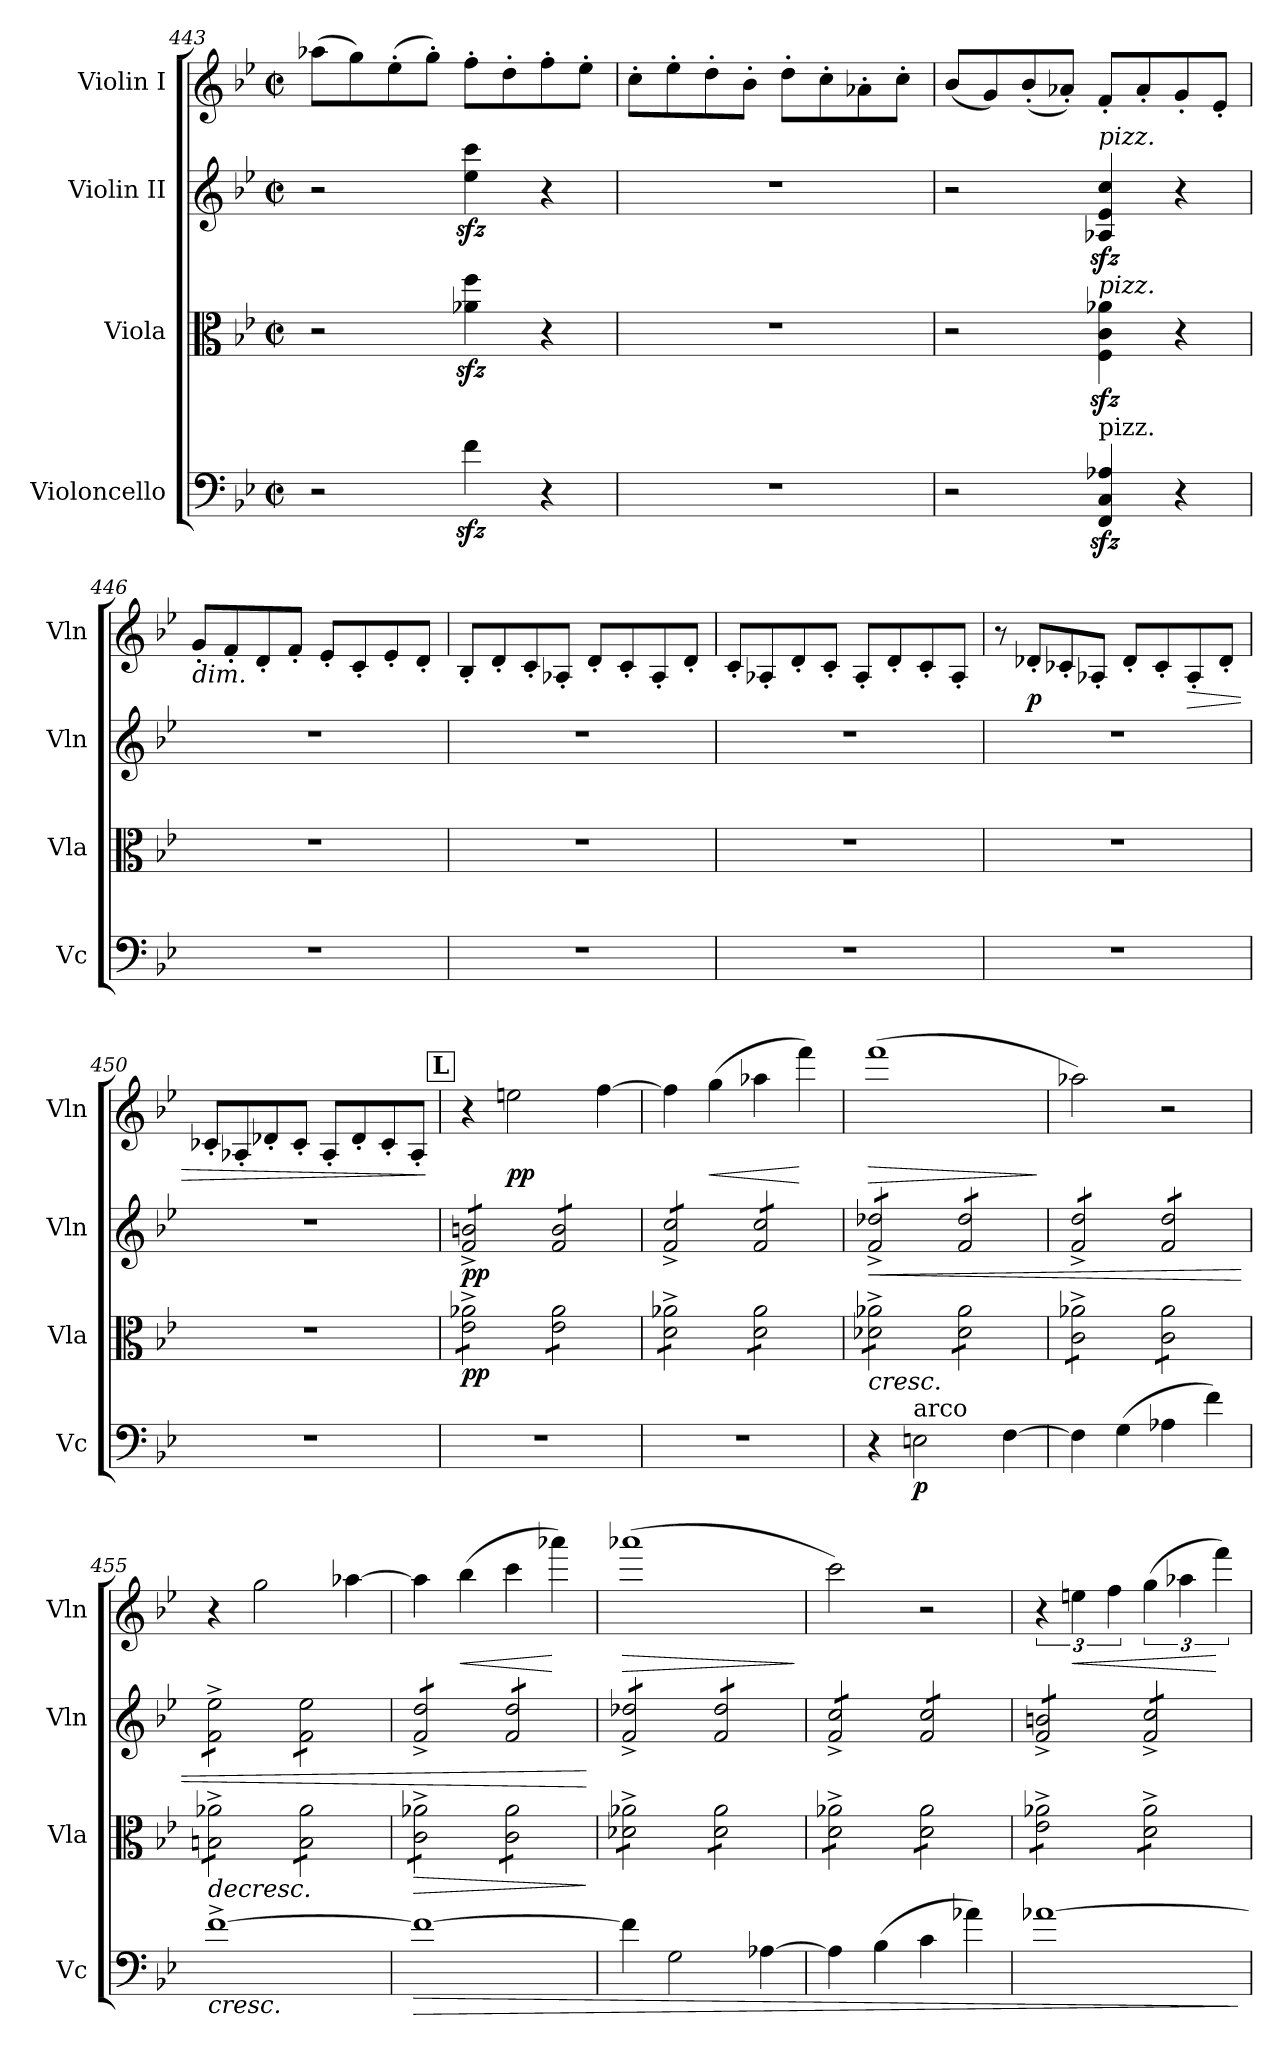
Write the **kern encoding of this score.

**kern	**dynam	**kern	**dynam	**kern	**dynam	**kern	**dynam
*part4	*part4	*part3	*part3	*part2	*part2	*part1	*part1
*staff4	*staff4	*staff3	*staff3	*staff2	*staff2	*staff1	*staff1
*I"Violoncello	*	*I"Viola	*	*I"Violin II	*	*I"Violin I	*
*I'Vc	*	*I'Vla	*	*I'Vln	*	*I'Vln	*
*clefF4	*	*clefC3	*	*clefG2	*	*clefG2	*
*k[b-e-]	*	*k[b-e-]	*	*k[b-e-]	*	*k[b-e-]	*
*M2/2	*	*M2/2	*	*M2/2	*	*M2/2	*
*met(c|)	*	*met(c|)	*	*met(c|)	*	*met(c|)	*
=443	=443	=443	=443	=443	=443	=443	=443
2r	.	2r	.	2r	.	(>8aa-X\L	.
.	.	.	.	.	.	8gg\)	.
.	.	.	.	.	.	(>8ee-'\	.
.	.	.	.	.	.	8gg'\J)	.
4fzz<\	.	4a-X\zz< 4ff\zz<	.	4ee-\zz< 4ccc\zz<	.	8ff'\L	.
.	.	.	.	.	.	8dd'\	.
4r	.	4r	.	4r	.	8ff'\	.
.	.	.	.	.	.	8ee-'\J	.
=444	=444	=444	=444	=444	=444	=444	=444
1r	.	1r	.	1r	.	8cc'\L	.
.	.	.	.	.	.	8ee-'\	.
.	.	.	.	.	.	8dd'\	.
.	.	.	.	.	.	8b-'\J	.
.	.	.	.	.	.	8dd'\L	.
.	.	.	.	.	.	8cc'\	.
.	.	.	.	.	.	8a-X'\	.
.	.	.	.	.	.	8cc'\J	.
=445	=445	=445	=445	=445	=445	=445	=445
2r	.	2r	.	2r	.	(<8b-/L	.
.	.	.	.	.	.	8g/)	.
.	.	.	.	.	.	(<8b-'/	.
.	.	.	.	.	.	8a-X'/J)	.
!	!	!	!	!LO:TX:a:i:t=pizz.	!	!	!
!	!	!LO:TX:a:i:t=pizz.	!	!	!	!	!
!LO:TX:a:t=pizz.	!	!	!	!	!	!	!
4FF/zz< 4C/zz< 4A-X/zz<	.	4F\zz< 4c\zz< 4a-X\zz<	.	4A-X/zz< 4e-/zz< 4cc/zz<	.	8f'/L	.
.	.	.	.	.	.	8a-'/	.
4r	.	4r	.	4r	.	8g'/	.
.	.	.	.	.	.	8e-'/J	.
!!LO:LB:g=z
=446	=446	=446	=446	=446	=446	=446	=446
!	!	!	!	!	!	!LO:TX:b:i:t=dim.	!
1r	.	1r	.	1r	.	8g'/L	.
.	.	.	.	.	.	8f'/	.
.	.	.	.	.	.	8d'/	.
.	.	.	.	.	.	8f'/J	.
.	.	.	.	.	.	8e-'/L	.
.	.	.	.	.	.	8c'/	.
.	.	.	.	.	.	8e-'/	.
.	.	.	.	.	.	8d'/J	.
=447	=447	=447	=447	=447	=447	=447	=447
1r	.	1r	.	1r	.	8B-'/L	.
.	.	.	.	.	.	8d'/	.
.	.	.	.	.	.	8c'/	.
.	.	.	.	.	.	8A-X'/J	.
.	.	.	.	.	.	8d'/L	.
.	.	.	.	.	.	8c'/	.
.	.	.	.	.	.	8A-'/	.
.	.	.	.	.	.	8d'/J	.
=448	=448	=448	=448	=448	=448	=448	=448
1r	.	1r	.	1r	.	8c'/L	.
.	.	.	.	.	.	8A-X'/	.
.	.	.	.	.	.	8d'/	.
.	.	.	.	.	.	8c'/J	.
.	.	.	.	.	.	8A-'/L	.
.	.	.	.	.	.	8d'/	.
.	.	.	.	.	.	8c'/	.
.	.	.	.	.	.	8A-'/J	.
=449	=449	=449	=449	=449	=449	=449	=449
1r	.	1r	.	1r	.	8r	.
!	!	!	!	!	!	!	!LO:DY:b
.	.	.	.	.	.	8d-X'/L	p
.	.	.	.	.	.	8c-X'/	.
.	.	.	.	.	.	8A-X'/J	.
.	.	.	.	.	.	8d-'/L	.
.	.	.	.	.	.	8c-'/	.
!	!	!	!	!	!	!	!LO:HP:b
.	.	.	.	.	.	8A-'/	>
.	.	.	.	.	.	8d-'/J	.
!!LO:PB:g=z
=450	=450	=450	=450	=450	=450	=450	=450
1r	.	1r	.	1r	.	8c-X'/L	.
.	.	.	.	.	.	8A-X'/	.
.	.	.	.	.	.	8d-X'/	.
.	.	.	.	.	.	8c-'/J	.
.	.	.	.	.	.	8A-'/L	.
.	.	.	.	.	.	8d-'/	.
.	.	.	.	.	.	8c-'/	.
.	.	.	.	.	.	8A-'/J	.
.	.	.	.	.	.	.	]
!!LO:REH:place=s1:a:B:fs=14:t=L
=451	=451	=451	=451	=451	=451	=451	=451
!	!	!	!	!LO:TX:a:i:t=arco	!	!	!
!	!	!LO:TX:a:i:t=arco	!	!	!	!	!
!	!	!	!LO:DY:b	!	!LO:DY:b	!	!
*	*	*tremolo	*	*	*	*	*
*	*	*	*	*tremolo	*	*	*
1r	.	8e-\^ 8a-X\^L	pp	8f/^ 8bn/^L	pp	4r	.
.	.	8e-\^ 8a-X\^	.	8f/^ 8bn/^	.	.	.
!	!	!	!	!	!	!	!LO:DY:b
.	.	8e-\^ 8a-X\^	.	8f/^ 8bn/^	.	2een\	pp
.	.	8e-\^ 8a-X\^J	.	8f/^ 8bn/^J	.	.	.
.	.	8e-\ 8a-\L	.	8f/ 8b/L	.	.	.
.	.	8e-\ 8a-\	.	8f/ 8b/	.	.	.
.	.	8e-\ 8a-\	.	8f/ 8b/	.	[4ff\	.
.	.	8e-\ 8a-\J	.	8f/ 8b/J	.	.	.
=452	=452	=452	=452	=452	=452	=452	=452
1r	.	8d\^ 8a-X\^L	.	8f/^ 8cc/^L	.	4ff\]	.
.	.	8d\^ 8a-X\^	.	8f/^ 8cc/^	.	.	.
!	!	!	!	!	!	!	!LO:HP:b
.	.	8d\^ 8a-X\^	.	8f/^ 8cc/^	.	(>4gg\	<
.	.	8d\^ 8a-X\^J	.	8f/^ 8cc/^J	.	.	.
.	.	8d\ 8a-\L	.	8f/ 8cc/L	.	4aa-X\	.
.	.	8d\ 8a-\	.	8f/ 8cc/	.	.	.
.	.	8d\ 8a-\	.	8f/ 8cc/	.	4fff\)	[
.	.	8d\ 8a-\J	.	8f/ 8cc/J	.	.	.
=453	=453	=453	=453	=453	=453	=453	=453
!	!	!	!LO:HP:b	!	!LO:HP:b	!	!LO:HP:b
4r	.	8d-X\^ 8a-X\^L	<	8f/^ 8dd-X/^L	<	(>1fff	>
.	.	8d-X\^ 8a-X\^	.	8f/^ 8dd-X/^	.	.	.
!LO:TX:a:t=arco	!	!	!	!	!	!	!
!	!LO:DY:b	!	!	!	!	!	!
2En\	p	8d-X\^ 8a-X\^	.	8f/^ 8dd-X/^	.	.	.
.	.	8d-X\^ 8a-X\^J	.	8f/^ 8dd-X/^J	.	.	.
.	.	8d-\ 8a-\L	.	8f/ 8dd-/L	.	.	.
.	.	8d-\ 8a-\	.	8f/ 8dd-/	.	.	.
[4F\	.	8d-\ 8a-\	.	8f/ 8dd-/	.	.	.
.	.	8d-\ 8a-\J	.	8f/ 8dd-/J	.	.	.
.	.	.	.	.	.	.	]
=454	=454	=454	=454	=454	=454	=454	=454
4F\]	.	8c\^ 8a-X\^L	.	8f/^ 8dd/^L	.	2aa-X\)	.
.	.	8c\^ 8a-X\^	.	8f/^ 8dd/^	.	.	.
(>4G\	.	8c\^ 8a-X\^	.	8f/^ 8dd/^	.	.	.
.	.	8c\^ 8a-X\^J	.	8f/^ 8dd/^J	.	.	.
4A-X\	.	8c\ 8a-\L	.	8f/ 8dd/L	.	2r	.
.	.	8c\ 8a-\	.	8f/ 8dd/	.	.	.
4f\)	.	8c\ 8a-\	.	8f/ 8dd/	.	.	.
.	.	8c\ 8a-\J	.	8f/ 8dd/J	.	.	.
=455	=455	=455	=455	=455	=455	=455	=455
!	!LO:HP:b	!	!LO:HP:b	!	!	!	!
[1f^	<	8Bn\^ 8a-X\^L	>	8f\^ 8ee-\^L	.	4r	.
.	.	8Bn\^ 8a-X\^	.	8f\^ 8ee-\^	.	.	.
.	.	8Bn\^ 8a-X\^	.	8f\^ 8ee-\^	.	2gg\	.
.	.	8Bn\^ 8a-X\^J	.	8f\^ 8ee-\^J	.	.	.
.	.	8B\ 8a-\L	.	8f\ 8ee-\L	.	.	.
.	.	8B\ 8a-\	.	8f\ 8ee-\	.	.	.
.	.	8B\ 8a-\	.	8f\ 8ee-\	.	[4aa-X\	.
.	.	8B\ 8a-\J	.	8f\ 8ee-\J	.	.	.
.	.	.	[	.	.	.	.
=456	=456	=456	=456	=456	=456	=456	=456
!	!LO:HP:b	!	!LO:HP:b	!	!	!	!
1f_	>	8c\^ 8a-X\^L	>	8f/^ 8dd/^L	.	4aa-\]	.
.	.	8c\^ 8a-X\^	.	8f/^ 8dd/^	.	.	.
!	!	!	!	!	!	!	!LO:HP:b
.	.	8c\^ 8a-X\^	.	8f/^ 8dd/^	.	(>4bb-\	<
.	.	8c\^ 8a-X\^J	.	8f/^ 8dd/^J	.	.	.
.	.	8c\ 8a-\L	.	8f/ 8dd/L	.	4ccc\	.
.	.	8c\ 8a-\	.	8f/ 8dd/	.	.	.
.	.	8c\ 8a-\	.	8f/ 8dd/	.	4aaa-X\)	[
.	.	8c\ 8a-\J	.	8f/ 8dd/J	.	.	.
.	[	.	]	.	[	.	.
!!LO:LB:g=z
=457	=457	=457	=457	=457	=457	=457	=457
!	!	!	!	!	!	!	!LO:HP:b
4f\]	.	8d-X\^ 8a-X\^L	.	8f/^ 8dd-X/^L	.	(>1aaa-X	>
.	.	8d-X\^ 8a-X\^	.	8f/^ 8dd-X/^	.	.	.
2G\	.	8d-X\^ 8a-X\^	.	8f/^ 8dd-X/^	.	.	.
.	.	8d-X\^ 8a-X\^J	.	8f/^ 8dd-X/^J	.	.	.
.	.	8d-\ 8a-\L	.	8f/ 8dd-/L	.	.	.
.	.	8d-\ 8a-\	.	8f/ 8dd-/	.	.	.
[4A-X\	.	8d-\ 8a-\	.	8f/ 8dd-/	.	.	.
.	.	8d-\ 8a-\J	.	8f/ 8dd-/J	.	.	.
.	.	.	]	.	.	.	]
=458	=458	=458	=458	=458	=458	=458	=458
4A-\]	.	8d\^ 8a-X\^L	.	8f/^ 8cc/^L	.	2ccc\)	.
.	.	8d\^ 8a-X\^	.	8f/^ 8cc/^	.	.	.
(>4B-\	.	8d\^ 8a-X\^	.	8f/^ 8cc/^	.	.	.
.	.	8d\^ 8a-X\^J	.	8f/^ 8cc/^J	.	.	.
4c\	.	8d\ 8a-\L	.	8f/ 8cc/L	.	2r	.
.	.	8d\ 8a-\	.	8f/ 8cc/	.	.	.
4a-X\)	.	8d\ 8a-\	.	8f/ 8cc/	.	.	.
.	.	8d\ 8a-\J	.	8f/ 8cc/J	.	.	.
=459	=459	=459	=459	=459	=459	=459	=459
[1a-X	.	8e-\^ 8a-X\^L	.	8f/^ 8bn/^L	.	6r	.
.	.	8e-\^ 8a-X\^	.	8f/^ 8bn/^	.	.	.
!	!	!	!	!	!	!	!LO:HP:b
.	.	.	.	.	.	6een\	<
.	.	8e-\^ 8a-X\^	.	8f/^ 8bn/^	.	.	.
.	.	.	.	.	.	6ff\	.
.	.	8e-\^ 8a-X\^J	.	8f/^ 8bn/^J	.	.	.
.	.	8d\^ 8a-\^L	.	8f/^ 8cc/^L	.	(>6gg\	.
.	.	8d\^ 8a-\^	.	8f/^ 8cc/^	.	.	.
.	.	.	.	.	.	6aa-X\	.
.	.	8d\^ 8a-\^	.	8f/^ 8cc/^	.	.	.
.	.	.	.	.	.	6fff\)	[
.	.	8d\^ 8a-\^J	.	8f/^ 8cc/^J	.	.	.
*	*	*	*	*Xtremolo	*	*	*
*	*	*Xtremolo	*	*	*	*	*
.	]	.	.	.	.	.	.
=	=	=	=	=	=	=	=
*-	*-	*-	*-	*-	*-	*-	*-
